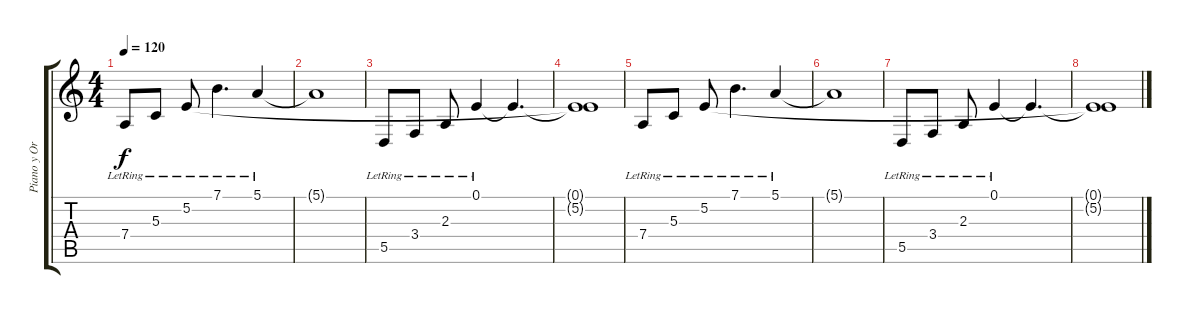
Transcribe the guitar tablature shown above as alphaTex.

\track ("Piano y Organo" "Piano y Or") {instrument brightacousticpiano}
\staff {score tabs}
\tuning (E4 B3 G3 D3 A2 E2) {hide}
\ts (4 4)
\tempo 120
\clef g2
\ks c
7.4{lr}.8{dy f} 5.3{lr}.8 5.2{lr}.8 7.1{lr}.4{d} 5.1{lr}.4 |
5.1{t}.1 |
5.5{lr}.8 3.4{lr}.8 2.3{lr}.8 0.1{lr}.4 0.1{t}.4{d} |
(0.1{t} 5.2{t}).1 |
7.4{lr}.8 5.3{lr}.8 5.2{lr}.8 7.1{lr}.4{d} 5.1{lr}.4 |
5.1{t}.1 |
5.5{lr}.8 3.4{lr}.8 2.3{lr}.8 0.1{lr}.4 0.1{t}.4{d} |
(0.1{t} 5.2{t}).1
